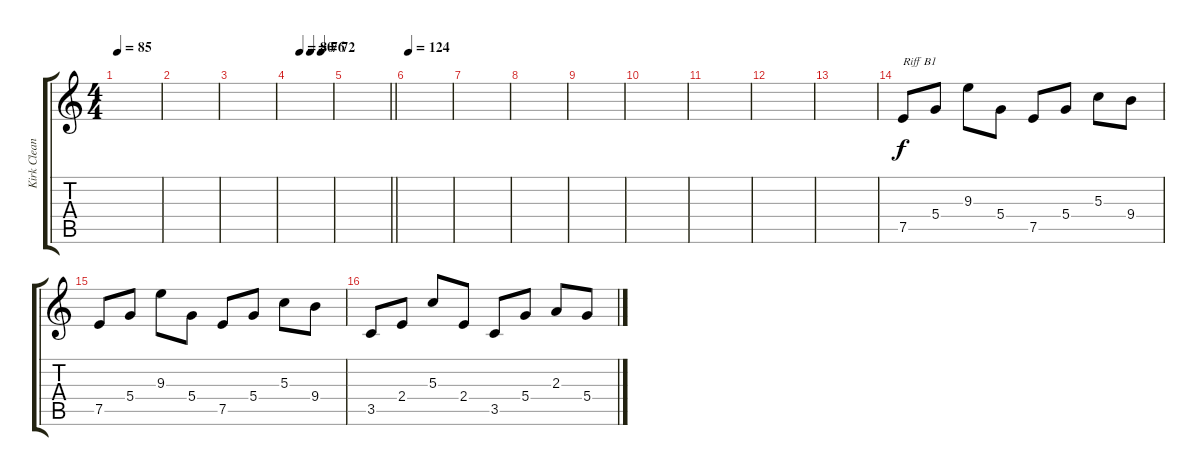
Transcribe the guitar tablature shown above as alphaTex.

\track ("Kirk Clean" "Kirk Clean") {instrument electricguitarclean}
\staff {score tabs}
\tuning (E4 B3 G3 D3 A2 E2) {hide}
\ts (4 4)
\tempo 85
\clef g2
\ks c
|
|
|
\tempo (80 0.25)
\tempo (76 0.5)
\tempo (72 0.75)
|
\barLineRight lightlight
|
\tempo 124
|
|
|
|
|
|
|
|
7.5.8{txt "Riff B1"} 5.4.8 9.3.8 5.4.8 7.5.8 5.4.8 5.3.8 9.4.8 |
7.5.8 5.4.8 9.3.8 5.4.8 7.5.8 5.4.8 5.3.8 9.4.8 |
3.5.8 2.4.8 5.3.8 2.4.8 3.5.8 5.4.8 2.3.8 5.4.8
